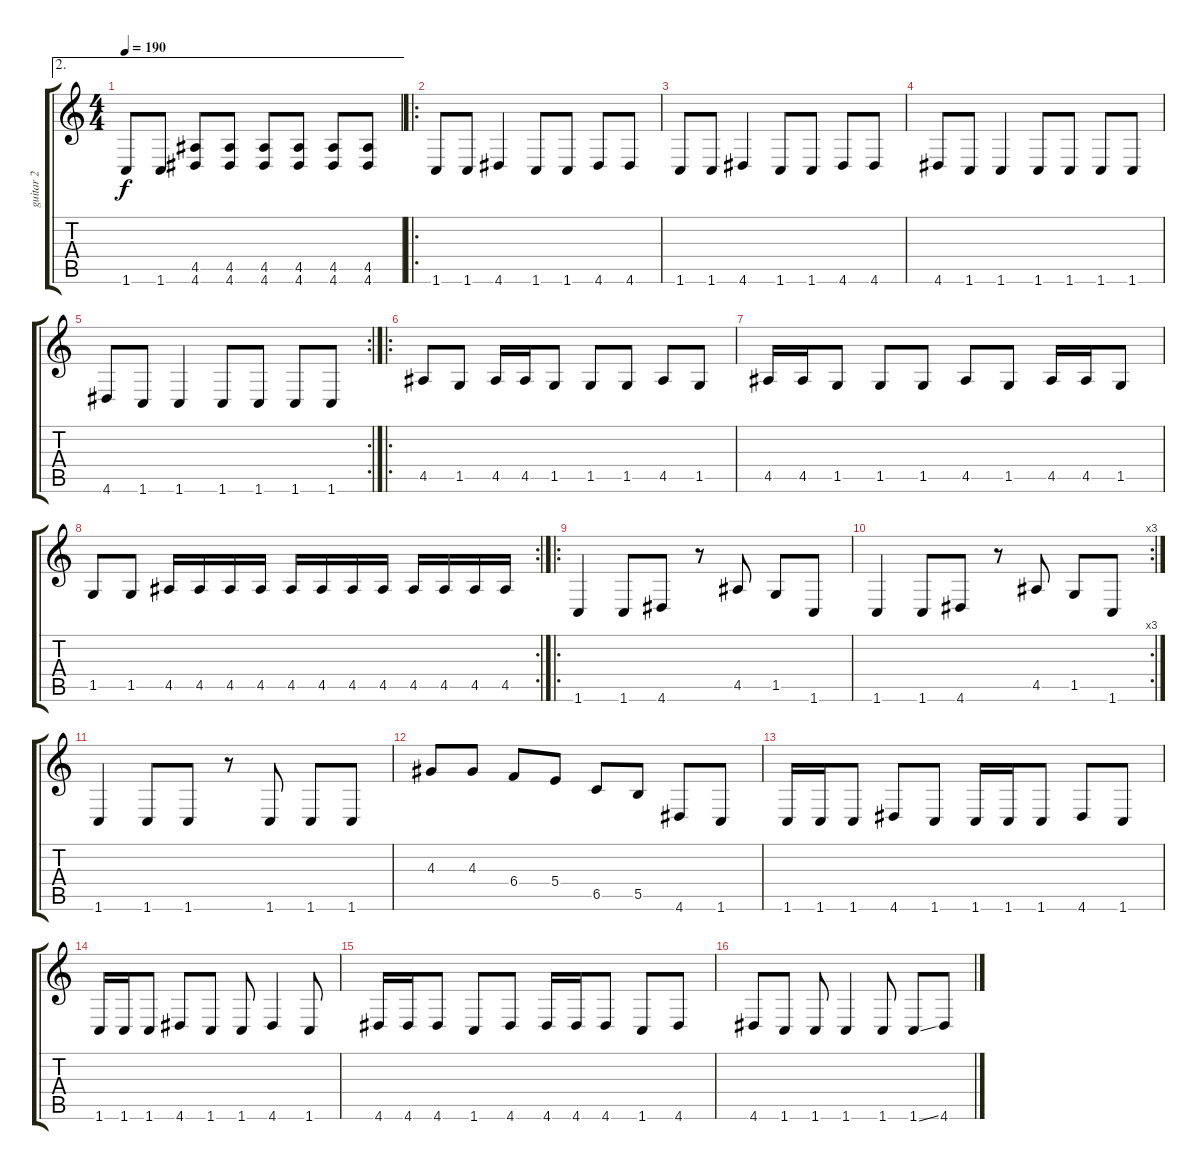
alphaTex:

\track ("guitar 2" "guitar 2") {instrument overdrivenguitar}
\staff {score tabs}
\tuning (Db4 Ab3 E3 B2 Gb2 B1) {hide}
\ae 2
\ts (4 4)
\tempo 190
\clef g2
\ks c
1.6.8{dy f} 1.6.8 (4.5 4.6).8 (4.5 4.6).8 (4.5 4.6).8 (4.5 4.6).8 (4.5 4.6).8 (4.5 4.6).8 |
\ro
1.6.8 1.6.8 4.6.4 1.6.8 1.6.8 4.6.8 4.6.8 |
1.6.8 1.6.8 4.6.4 1.6.8 1.6.8 4.6.8 4.6.8 |
4.6.8 1.6.8 1.6.4 1.6.8 1.6.8 1.6.8 1.6.8 |
\rc 2
4.6.8 1.6.8 1.6.4 1.6.8 1.6.8 1.6.8 1.6.8 |
\ro
4.5.8 1.5.8 4.5.16 4.5.16 1.5.8 1.5.8 1.5.8 4.5.8 1.5.8 |
4.5.16 4.5.16 1.5.8 1.5.8 1.5.8 4.5.8 1.5.8 4.5.16 4.5.16 1.5.8 |
\rc 2
1.5.8 1.5.8 4.5.16 4.5.16 4.5.16 4.5.16 4.5.16 4.5.16 4.5.16 4.5.16 4.5.16 4.5.16 4.5.16 4.5.16 |
\ro
1.6.4 1.6.8 4.6.8 r.8 4.5.8 1.5.8 1.6.8 |
\rc 3
1.6.4 1.6.8 4.6.8 r.8 4.5.8 1.5.8 1.6.8 |
1.6.4 1.6.8 1.6.8 r.8 1.6.8 1.6.8 1.6.8 |
4.3.8 4.3.8 6.4.8 5.4.8 6.5.8 5.5.8 4.6.8 1.6.8 |
1.6.16 1.6.16 1.6.8 4.6.8 1.6.8 1.6.16 1.6.16 1.6.8 4.6.8 1.6.8 |
1.6.16 1.6.16 1.6.8 4.6.8 1.6.8 1.6.8 4.6.4 1.6.8 |
4.6.16 4.6.16 4.6.8 1.6.8 4.6.8 4.6.16 4.6.16 4.6.8 1.6.8 4.6.8 |
4.6.8 1.6.8 1.6.8 1.6.4 1.6.8 1.6{ss}.8 4.6.8
